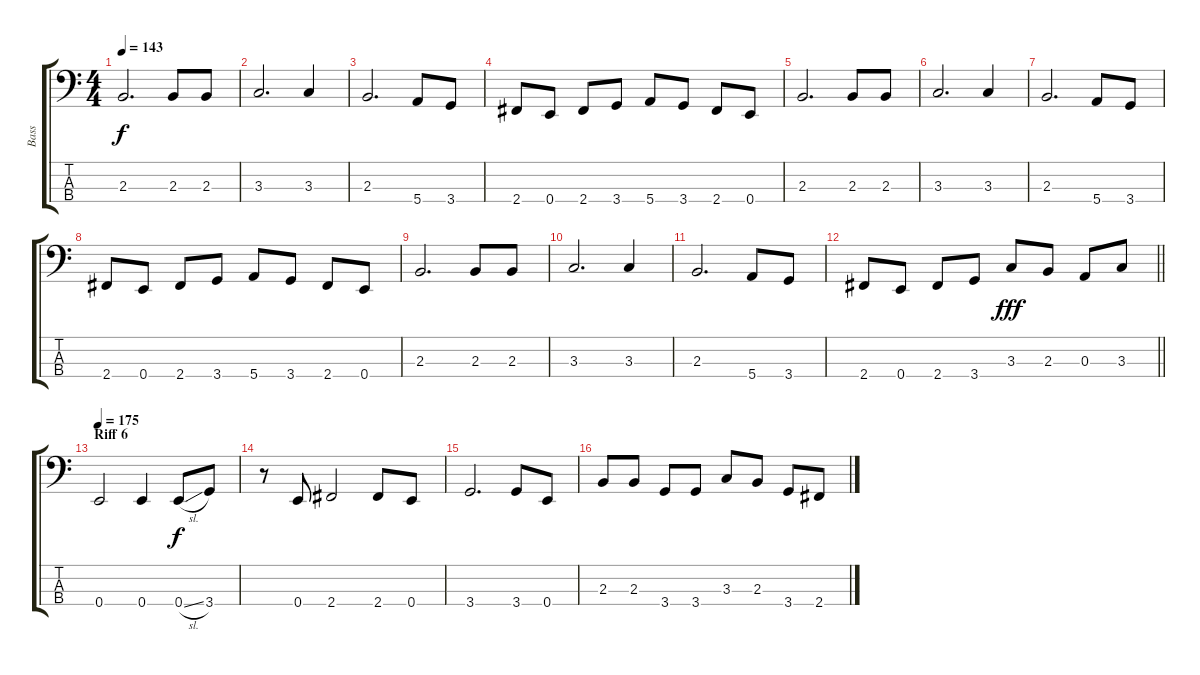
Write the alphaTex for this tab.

\track ("Bass" "Bass") {instrument electricbasspick}
\staff {score tabs}
\tuning (G2 D2 A1 E1) {hide}
\ts (4 4)
\tempo 143
\clef f4
\ks c
2.3.2{d dy f} 2.3.8 2.3.8 |
3.3.2{d} 3.3.4 |
2.3.2{d} 5.4.8 3.4.8 |
2.4.8 0.4.8 2.4.8 3.4.8 5.4.8 3.4.8 2.4.8 0.4.8 |
2.3.2{d} 2.3.8 2.3.8 |
3.3.2{d} 3.3.4 |
2.3.2{d} 5.4.8 3.4.8 |
2.4.8 0.4.8 2.4.8 3.4.8 5.4.8 3.4.8 2.4.8 0.4.8 |
2.3.2{d} 2.3.8 2.3.8 |
3.3.2{d} 3.3.4 |
2.3.2{d} 5.4.8 3.4.8 |
\barLineRight lightlight
2.4.8 0.4.8 2.4.8 3.4.8 3.3.8{dy fff} 2.3.8 0.3.8 3.3.8 |
\section ("" "Riff 6")
\tempo 175
0.4.2 0.4.4 0.4{sl}.8{dy f} 3.4.8 |
r.8 0.4.8 2.4.2 2.4.8 0.4.8 |
3.4.2{d} 3.4.8 0.4.8 |
2.3.8 2.3.8 3.4.8 3.4.8 3.3.8 2.3.8 3.4.8 2.4.8
